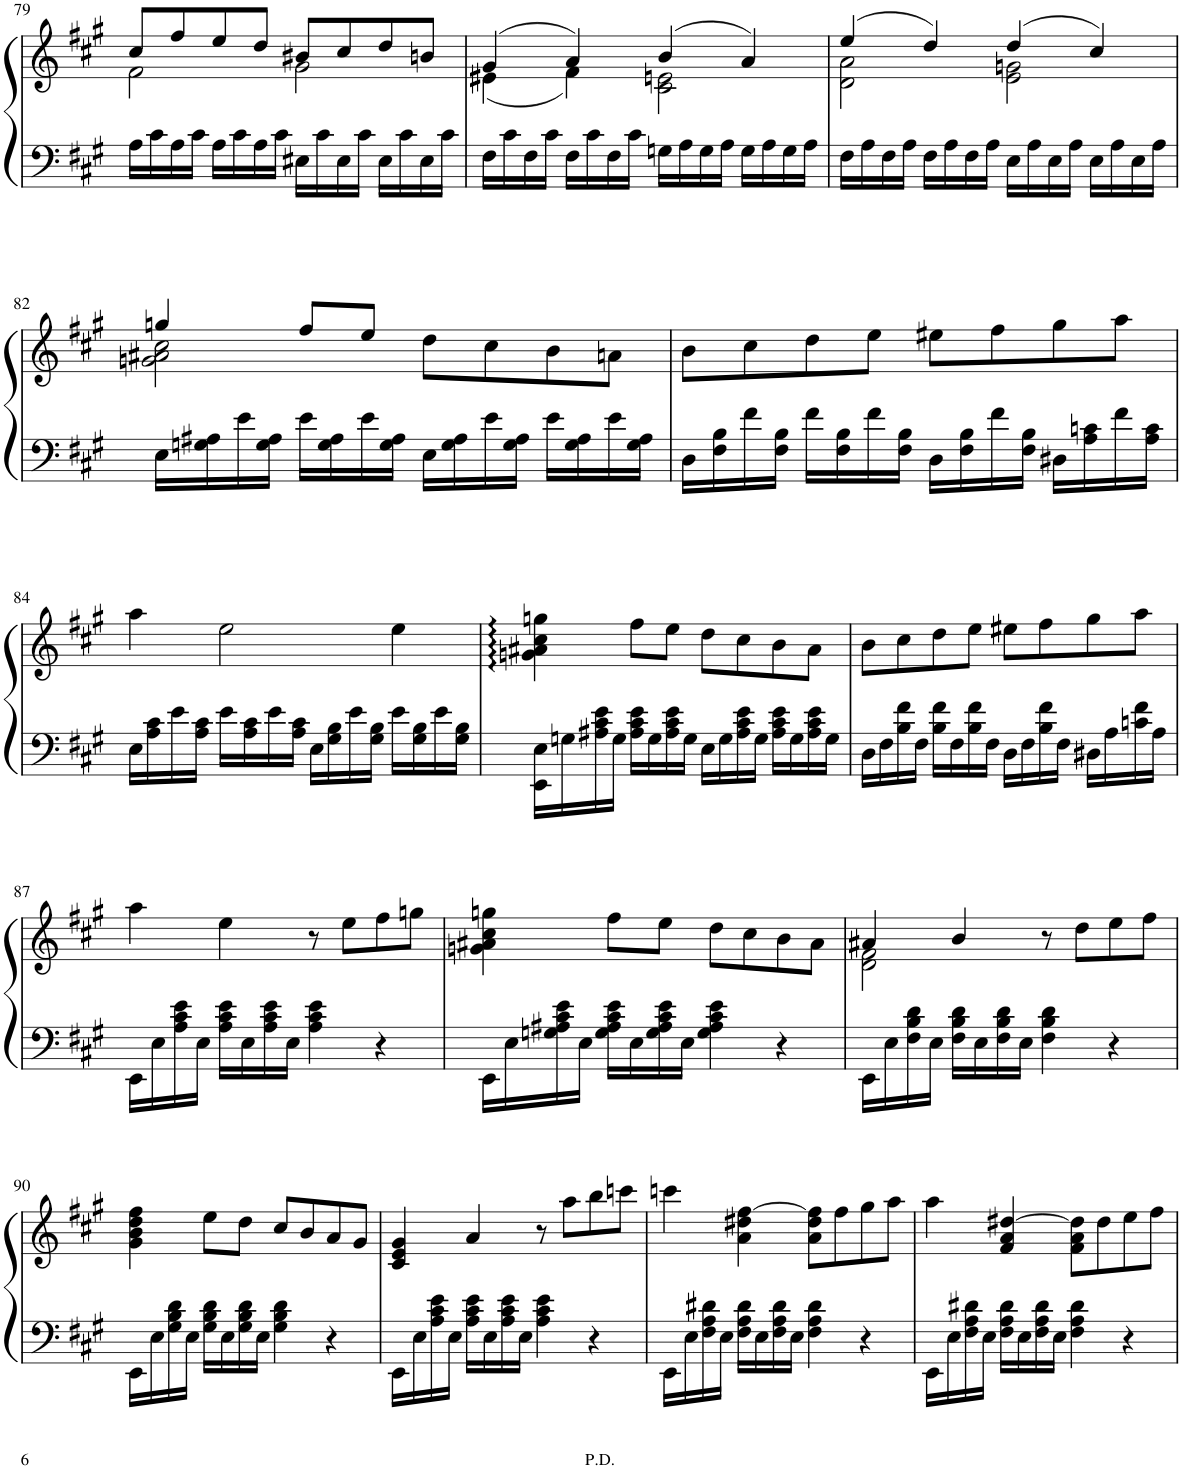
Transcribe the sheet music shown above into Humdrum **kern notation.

**kern	**kern
*part1	*part1
*staff2	*staff1
*I"Piano	*
*I'Pno.	*
!!LO:PB:g=z
*clefF4	*clefG2
*k[f#c#g#]	*k[f#c#g#]
*M4/4	*M4/4
*met(c)	*met(c)
=79	=79
*	*^
16A\LL	8cc#/L	2f#\
16c#\	.	.
16A\	8ff#/	.
16c#\JJ	.	.
16A\LL	8ee/	.
16c#\	.	.
16A\	8dd/J	.
16c#\JJ	.	.
16E#X\LL	8b#X/L	2g#\
16c#\	.	.
16E#\	8cc#/	.
16c#\JJ	.	.
16E#\LL	8dd/	.
16c#\	.	.
16E#\	8bn/J	.
16c#\JJ	.	.
=80	=80	=80
16F#\LL	(4g#/	(4e#X\
16c#\	.	.
16F#\	.	.
16c#\JJ	.	.
16F#\LL	4a/)	4f#\)
16c#\	.	.
16F#\	.	.
16c#\JJ	.	.
16Gn\LL	(4b/	2c#\ 2en\
16A\	.	.
16G\	.	.
16A\JJ	.	.
16G\LL	4a/)	.
16A\	.	.
16G\	.	.
16A\JJ	.	.
=81	=81	=81
16F#\LL	(4ee/	2d\ 2a\
16A\	.	.
16F#\	.	.
16A\JJ	.	.
16F#\LL	4dd/)	.
16A\	.	.
16F#\	.	.
16A\JJ	.	.
16E\LL	(4dd/	2e\ 2gn\
16A\	.	.
16E\	.	.
16A\JJ	.	.
16E\LL	4cc#/)	.
16A\	.	.
16E\	.	.
16A\JJ	.	.
!!LO:LB:g=z	!!
=82	=82	=82
16E\LL	4ggn/	2gn\ 2a#X\ 2cc#\
16Gn\ 16A#X\	.	.
16e\	.	.
16G\ 16A#\JJ	.	.
16e\LL	8ff#/L	.
16G\ 16A#\	.	.
16e\	8ee/J	.
16G\ 16A#\JJ	.	.
16E\LL	8dd\L	2ryy
16G\ 16A#\	.	.
16e\	8cc#\	.
16G\ 16A#\JJ	.	.
16e\LL	8b\	.
16G\ 16A#\	.	.
16e\	8an\J	.
16G\ 16A#\JJ	.	.
*	*v	*v
=83	=83
16D\LL	8b\L
16F#\ 16B\	.
16f#\	8cc#\
16F#\ 16B\JJ	.
16f#\LL	8dd\
16F#\ 16B\	.
16f#\	8ee\J
16F#\ 16B\JJ	.
16D\LL	8ee#X\L
16F#\ 16B\	.
16f#\	8ff#\
16F#\ 16B\JJ	.
16D#X\LL	8gg#\
16A\ 16cn\	.
16f#\	8aa\J
16A\ 16c\JJ	.
!!LO:LB:g=z
=84	=84
16E\LL	4aa\
16A\ 16c#\	.
16e\	.
16A\ 16c#\JJ	.
16e\LL	2ee\
16A\ 16c#\	.
16e\	.
16A\ 16c#\JJ	.
16E\LL	.
16G#\ 16B\	.
16e\	.
16G#\ 16B\JJ	.
16e\LL	4ee\
16G#\ 16B\	.
16e\	.
16G#\ 16B\JJ	.
=85	=85
16EE\ 16E\LL	4gn\ 4a#X\ 4cc#\ 4ggn\
16Gn\	.
16A#X\ 16c#\ 16e\	.
16G\JJ	.
16A#\ 16c#\ 16e\LL	8ff#\L
16G\	.
16A#\ 16c#\ 16e\	8ee\J
16G\JJ	.
16E\LL	8dd\L
16G\	.
16A#\ 16c#\ 16e\	8cc#\
16G\JJ	.
16A#\ 16c#\ 16e\LL	8b\
16G\	.
16A#\ 16c#\ 16e\	8a#\J
16G\JJ	.
=86	=86
16D\LL	8b\L
16F#\	.
16B\ 16f#\	8cc#\
16F#\JJ	.
16B\ 16f#\LL	8dd\
16F#\	.
16B\ 16f#\	8ee\J
16F#\JJ	.
16D\LL	8ee#X\L
16F#\	.
16B\ 16f#\	8ff#\
16F#\JJ	.
16D#X\LL	8gg#\
16A\	.
16cn\ 16f#\	8aa\J
16A\JJ	.
!!LO:LB:g=z
=87	=87
16EE\LL	4aa\
16E\	.
16A\ 16c#\ 16e\	.
16E\JJ	.
16A\ 16c#\ 16e\LL	4ee\
16E\	.
16A\ 16c#\ 16e\	.
16E\JJ	.
4A\ 4c#\ 4e\	8r
.	8ee\L
4r	8ff#\
.	8ggn\J
=88	=88
16EE\LL	4gn\ 4a#X\ 4cc#\ 4ggn\
16E\	.
16Gn\ 16A#X\ 16c#\ 16e\	.
16E\JJ	.
16G\ 16A#\ 16c#\ 16e\LL	8ff#\L
16E\	.
16G\ 16A#\ 16c#\ 16e\	8ee\J
16E\JJ	.
4G\ 4A#\ 4c#\ 4e\	8dd\L
.	8cc#\
4r	8b\
.	8a#\J
=89	=89
*	*^
16EE\LL	4a#X/	2d\ 2f#\
16E\	.	.
16F#\ 16B\ 16d\	.	.
16E\JJ	.	.
16F#\ 16B\ 16d\LL	4b/	.
16E\	.	.
16F#\ 16B\ 16d\	.	.
16E\JJ	.	.
4F#\ 4B\ 4d\	8r	2ryy
.	8dd\L	.
4r	8ee\	.
.	8ff#\J	.
*	*v	*v
!!LO:LB:g=z
=90	=90
16EE\LL	4g#\ 4b\ 4dd\ 4ff#\
16E\	.
16G#\ 16B\ 16d\	.
16E\JJ	.
16G#\ 16B\ 16d\LL	8ee\L
16E\	.
16G#\ 16B\ 16d\	8dd\J
16E\JJ	.
4G#\ 4B\ 4d\	8cc#/L
.	8b/
4r	8a/
.	8g#/J
=91	=91
16EE\LL	4c#/ 4e/ 4g#/
16E\	.
16A\ 16c#\ 16e\	.
16E\JJ	.
16A\ 16c#\ 16e\LL	4a/
16E\	.
16A\ 16c#\ 16e\	.
16E\JJ	.
4A\ 4c#\ 4e\	8r
.	8aa\L
4r	8bb\
.	8cccn\J
=92	=92
16EE\LL	4cccn\
16E\	.
16F#\ 16A\ 16d#X\	.
16E\JJ	.
16F#\ 16A\ 16d#\LL	4a\ 4dd#X\ [4ff#\
16E\	.
16F#\ 16A\ 16d#\	.
16E\JJ	.
4F#\ 4A\ 4d#\	8a\ 8dd#\ 8ff#\]L
.	8ff#\
4r	8gg#\
.	8aa\J
=93	=93
16EE\LL	4aa\
16E\	.
16F#\ 16A\ 16d#X\	.
16E\JJ	.
16F#\ 16A\ 16d#\LL	4f#/ 4a/ [4dd#X/
16E\	.
16F#\ 16A\ 16d#\	.
16E\JJ	.
4F#\ 4A\ 4d#\	8f#\ 8a\ 8dd#\]L
.	8dd#\
4r	8ee\
.	8ff#\J
=	=
*-	*-
